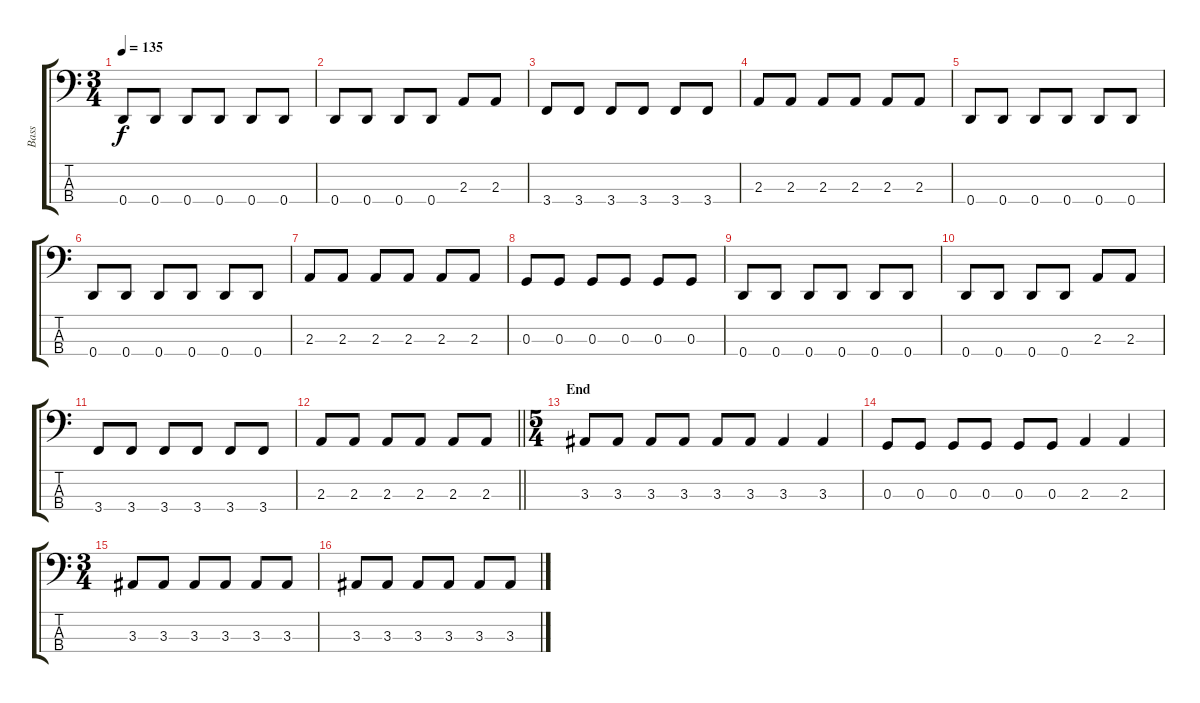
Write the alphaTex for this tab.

\track ("Bass" "Bass") {instrument electricbasspick}
\staff {score tabs}
\tuning (F2 C2 G1 D1) {hide}
\ts (3 4)
\tempo 135
\clef f4
\ks c
0.4.8{dy f} 0.4.8 0.4.8 0.4.8 0.4.8 0.4.8 |
0.4.8 0.4.8 0.4.8 0.4.8 2.3.8 2.3.8 |
3.4.8 3.4.8 3.4.8 3.4.8 3.4.8 3.4.8 |
2.3.8 2.3.8 2.3.8 2.3.8 2.3.8 2.3.8 |
0.4.8 0.4.8 0.4.8 0.4.8 0.4.8 0.4.8 |
0.4.8 0.4.8 0.4.8 0.4.8 0.4.8 0.4.8 |
2.3.8 2.3.8 2.3.8 2.3.8 2.3.8 2.3.8 |
0.3.8 0.3.8 0.3.8 0.3.8 0.3.8 0.3.8 |
0.4.8 0.4.8 0.4.8 0.4.8 0.4.8 0.4.8 |
0.4.8 0.4.8 0.4.8 0.4.8 2.3.8 2.3.8 |
3.4.8 3.4.8 3.4.8 3.4.8 3.4.8 3.4.8 |
\barLineRight lightlight
2.3.8 2.3.8 2.3.8 2.3.8 2.3.8 2.3.8 |
\ts (5 4)
\section ("" "End")
3.3.8 3.3.8 3.3.8 3.3.8 3.3.8 3.3.8 3.3.4 3.3.4 |
0.3.8 0.3.8 0.3.8 0.3.8 0.3.8 0.3.8 2.3.4 2.3.4 |
\ts (3 4)
3.3.8 3.3.8 3.3.8 3.3.8 3.3.8 3.3.8 |
3.3.8 3.3.8 3.3.8 3.3.8 3.3.8 3.3.8
